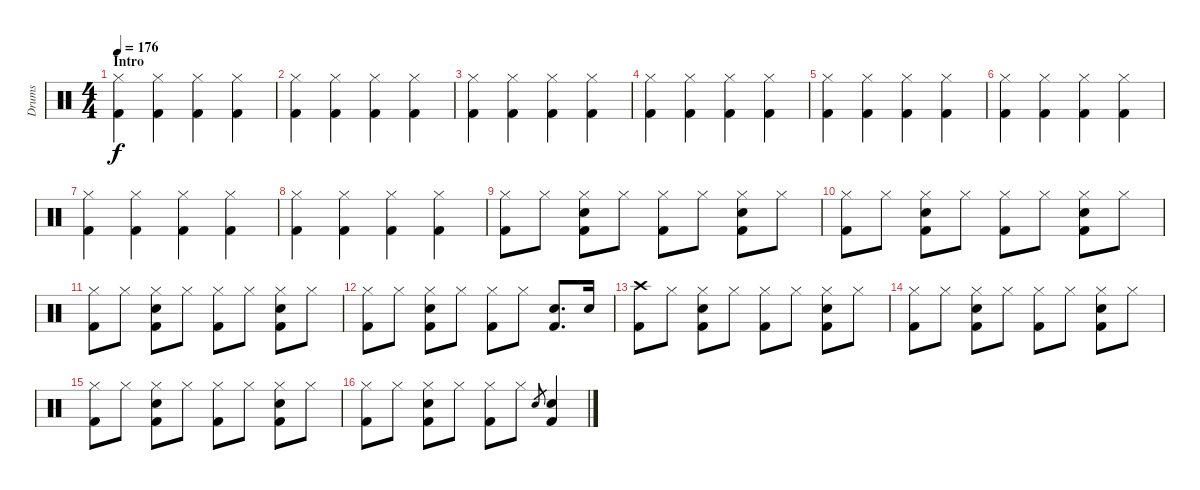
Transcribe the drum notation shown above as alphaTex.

\track ("Drums" "Drums") {instrument percussion}
\staff {score}
\articulation defaults
\ts (4 4)
\section ("" "Intro")
\tempo 176
\clef neutral
\ks c
("Hi-Hat (closed)" "Kick (hit) 2").4{dy f} ("Hi-Hat (closed)" "Kick (hit) 2").4 ("Hi-Hat (closed)" "Kick (hit) 2").4 ("Hi-Hat (closed)" "Kick (hit) 2").4 |
("Hi-Hat (closed)" "Kick (hit) 2").4 ("Hi-Hat (closed)" "Kick (hit) 2").4 ("Hi-Hat (closed)" "Kick (hit) 2").4 ("Hi-Hat (closed)" "Kick (hit) 2").4 |
("Hi-Hat (closed)" "Kick (hit) 2").4 ("Hi-Hat (closed)" "Kick (hit) 2").4 ("Hi-Hat (closed)" "Kick (hit) 2").4 ("Hi-Hat (closed)" "Kick (hit) 2").4 |
("Hi-Hat (closed)" "Kick (hit) 2").4 ("Hi-Hat (closed)" "Kick (hit) 2").4 ("Hi-Hat (closed)" "Kick (hit) 2").4 ("Hi-Hat (closed)" "Kick (hit) 2").4 |
("Hi-Hat (closed)" "Kick (hit) 2").4 ("Hi-Hat (closed)" "Kick (hit) 2").4 ("Hi-Hat (closed)" "Kick (hit) 2").4 ("Hi-Hat (closed)" "Kick (hit) 2").4 |
("Hi-Hat (closed)" "Kick (hit) 2").4 ("Hi-Hat (closed)" "Kick (hit) 2").4 ("Hi-Hat (closed)" "Kick (hit) 2").4 ("Hi-Hat (closed)" "Kick (hit) 2").4 |
("Hi-Hat (closed)" "Kick (hit) 2").4 ("Hi-Hat (closed)" "Kick (hit) 2").4 ("Hi-Hat (closed)" "Kick (hit) 2").4 ("Hi-Hat (closed)" "Kick (hit) 2").4 |
("Hi-Hat (closed)" "Kick (hit) 2").4 ("Hi-Hat (closed)" "Kick (hit) 2").4 ("Hi-Hat (closed)" "Kick (hit) 2").4 ("Hi-Hat (closed)" "Kick (hit) 2").4 |
("Hi-Hat (closed)" "Kick (hit) 2").8 "Hi-Hat (closed)".8 ("Hi-Hat (closed)" "Snare (hit) 2" "Kick (hit) 2").8 "Hi-Hat (closed)".8 ("Hi-Hat (closed)" "Kick (hit) 2").8 "Hi-Hat (closed)".8 ("Hi-Hat (closed)" "Snare (hit) 2" "Kick (hit) 2").8 "Hi-Hat (closed)".8 |
("Hi-Hat (closed)" "Kick (hit) 2").8 "Hi-Hat (closed)".8 ("Hi-Hat (closed)" "Snare (hit) 2" "Kick (hit) 2").8 "Hi-Hat (closed)".8 ("Hi-Hat (closed)" "Kick (hit) 2").8 "Hi-Hat (closed)".8 ("Hi-Hat (closed)" "Snare (hit) 2" "Kick (hit) 2").8 "Hi-Hat (closed)".8 |
("Hi-Hat (closed)" "Kick (hit) 2").8 "Hi-Hat (closed)".8 ("Hi-Hat (closed)" "Snare (hit) 2" "Kick (hit) 2").8 "Hi-Hat (closed)".8 ("Hi-Hat (closed)" "Kick (hit) 2").8 "Hi-Hat (closed)".8 ("Hi-Hat (closed)" "Snare (hit) 2" "Kick (hit) 2").8 "Hi-Hat (closed)".8 |
("Hi-Hat (closed)" "Kick (hit) 2").8 "Hi-Hat (closed)".8 ("Hi-Hat (closed)" "Snare (hit) 2" "Kick (hit) 2").8 "Hi-Hat (closed)".8 ("Hi-Hat (closed)" "Kick (hit) 2").8 "Hi-Hat (closed)".8 ("Snare (hit) 2" "Kick (hit) 2").8{d} "Snare (hit) 2".16 |
("Crash high (hit)" "Kick (hit) 2").8 "Hi-Hat (closed)".8 ("Hi-Hat (closed)" "Snare (hit) 2" "Kick (hit) 2").8 "Hi-Hat (closed)".8 ("Hi-Hat (closed)" "Kick (hit) 2").8 "Hi-Hat (closed)".8 ("Hi-Hat (closed)" "Snare (hit) 2" "Kick (hit) 2").8 "Hi-Hat (closed)".8 |
("Hi-Hat (closed)" "Kick (hit) 2").8 "Hi-Hat (closed)".8 ("Hi-Hat (closed)" "Snare (hit) 2" "Kick (hit) 2").8 "Hi-Hat (closed)".8 ("Hi-Hat (closed)" "Kick (hit) 2").8 "Hi-Hat (closed)".8 ("Hi-Hat (closed)" "Snare (hit) 2" "Kick (hit) 2").8 "Hi-Hat (closed)".8 |
("Hi-Hat (closed)" "Kick (hit) 2").8 "Hi-Hat (closed)".8 ("Hi-Hat (closed)" "Snare (hit) 2" "Kick (hit) 2").8 "Hi-Hat (closed)".8 ("Hi-Hat (closed)" "Kick (hit) 2").8 "Hi-Hat (closed)".8 ("Hi-Hat (closed)" "Snare (hit) 2" "Kick (hit) 2").8 "Hi-Hat (closed)".8 |
("Hi-Hat (closed)" "Kick (hit) 2").8 "Hi-Hat (closed)".8 ("Hi-Hat (closed)" "Snare (hit) 2" "Kick (hit) 2").8 "Hi-Hat (closed)".8 ("Hi-Hat (closed)" "Kick (hit) 2").8 "Hi-Hat (closed)".8 "Snare (hit) 2".8{gr} ("Snare (hit) 2" "Kick (hit) 2").4
